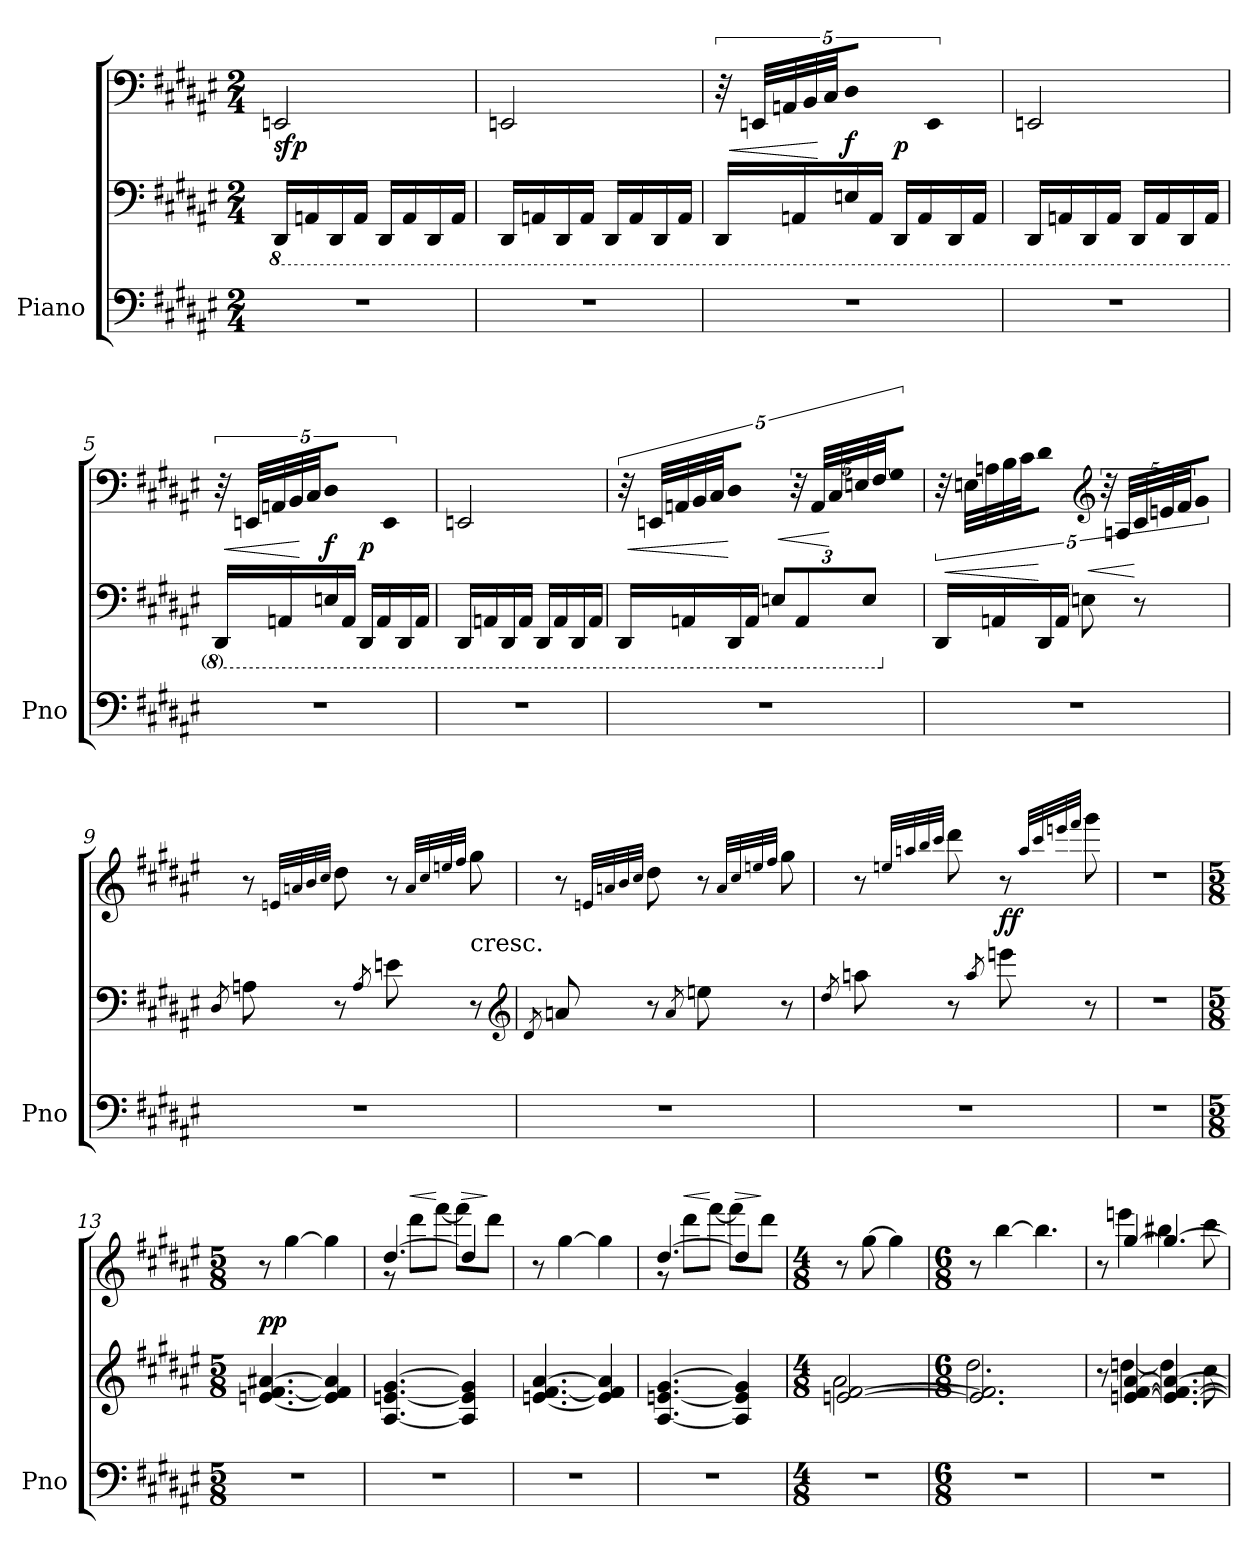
**kern	**kern	**kern	**dynam
*part1	*part1	*part1	*part1
*staff3	*staff2	*staff1	*staff1/2/3
*I"Piano	*	*	*
*I'Pno	*	*	*
*clefF4	*clefF4	*clefF4	*
*k[f#c#g#d#a#e#]	*k[f#c#g#d#a#e#]	*k[f#c#g#d#a#e#]	*
*F#:	*F#:	*F#:	*
*M2/4	*M2/4	*M2/4	*
*	*8ba	*	*
=1	=1	=1	=1
2r	16DDD#LL	2EEn	sfp
.	16AAAn	.	.
.	16DDD#	.	.
.	16AAAJJ	.	.
.	16DDD#LL	.	.
.	16AAA	.	.
.	16DDD#	.	.
.	16AAAJJ	.	.
=2	=2	=2	=2
2r	16DDD#LL	2EEn	.
.	16AAAn	.	.
.	16DDD#	.	.
.	16AAAJJ	.	.
.	16DDD#LL	.	.
.	16AAA	.	.
.	16DDD#	.	.
.	16AAAJJ	.	.
=3	=3	=3	=3
2r	16DDD#LL	40r	.
.	.	40EEnLLL	<
.	.	40AAn	.
.	16AAAn	.	.
.	.	40BB	.
.	.	40C#JJ	[
.	16EEn	8D#J	f
.	16AAAJJ	.	.
.	16DDD#LL	4EE	p
.	16AAA	.	.
.	16DDD#	.	.
.	16AAAJJ	.	.
=4	=4	=4	=4
2r	16DDD#LL	2EEn	.
.	16AAAn	.	.
.	16DDD#	.	.
.	16AAAJJ	.	.
.	16DDD#LL	.	.
.	16AAA	.	.
.	16DDD#	.	.
.	16AAAJJ	.	.
=5	=5	=5	=5
2r	16DDD#LL	40r	.
.	.	40EEnLLL	<
.	.	40AAn	.
.	16AAAn	.	.
.	.	40BB	.
.	.	40C#JJ	[
.	16EEn	8D#J	f
.	16AAAJJ	.	.
.	16DDD#LL	4EE	p
.	16AAA	.	.
.	16DDD#	.	.
.	16AAAJJ	.	.
=6	=6	=6	=6
2r	16DDD#LL	2EEn	.
.	16AAAn	.	.
.	16DDD#	.	.
.	16AAAJJ	.	.
.	16DDD#LL	.	.
.	16AAA	.	.
.	16DDD#	.	.
.	16AAAJJ	.	.
=7	=7	=7	=7
2r	16DDD#LL	40r	.
.	.	40EEnLLL	<
.	.	40AAn	.
.	16AAAn	.	.
.	.	40BB	.
.	.	40C#JJ	.
.	16DDD#	8D#J	[
.	16AAAJJ	.	.
.	12EEnL	40r	.
.	.	40AA/LLL	<
.	.	40C#	.
.	.	40En	.
.	12AAA	.	.
.	.	40F#JJ	.
.	.	8G#J	[
.	12EEJ	.	.
=8	=8	=8	=8
*	*X8ba	*	*
2r	16DD#LL	40r	.
.	.	40EnLLL	<
.	.	40An	.
.	16AAn	.	.
.	.	40B	.
.	.	40c#JJ	.
.	16DD#	8d#J	[
.	16AAJJ	.	.
*	*	*clefG2	*
.	8En	40r	.
.	.	40AnLLL	<
.	.	40c#	.
.	.	40en	.
.	.	40f#JJ	.
.	8r	8g#J	[
=9	=9	=9	=9
.	8qD#	.	.
2r	8An	8r	.
.	.	32qenLLL	.
.	.	32qan	.
.	.	32qb	.
.	.	32qcc#JJJ	.
.	8r	8dd#	.
.	8qA	.	.
.	8en	8r	.
.	.	32qaLLL	.
.	.	32qcc#	.
.	.	32qeen	.
.	.	32qff#JJJ	.
!	!	!LO:TX:c:t=cresc.	!
.	8r	8gg#	.
*	*clefG2	*	*
=10	=10	=10	=10
.	8qd#	.	.
2r	8an	8r	.
*	*	*8va	*
.	.	32qeenLLL	.
.	.	32qaan	.
.	.	32qbb	.
.	.	32qccc#JJJ	.
.	8r	8ddd#	.
.	8qa	.	.
.	8een	8r	.
.	.	32qaaLLL	.
.	.	32qccc#	.
.	.	32qeeen	.
.	.	32qfff#JJJ	.
.	8r	8ggg#	.
=11	=11	=11	=11
.	8qdd#	.	.
2r	8aan	8r	.
.	.	32qeeenLLL	.
.	.	32qaaan	.
.	.	32qbbb	.
.	.	32qcccc#JJJ	.
.	8r	8dddd#	.
.	8qaa	.	.
.	8eeen	8r	ff
.	.	32qaaaLLL	.
.	.	32qcccc#	.
.	.	32qeeeen	.
.	.	32qffff#JJJ	.
.	8r	8gggg#	.
=12	=12	=12	=12
*	*	*X8va	*
2r	2r	2r	.
=13	=13	=13	=13
*M5/8	*M5/8	*M5/8	*
3...r	[4.en [4.f# [4.a#X	8r	pp
.	.	[4gg#	.
.	4e] 4f#] 4a#]	4gg#]	.
=14	=14	=14	=14
*	*	*^	*
3...r	[4.A# [4.en [4.g#	[4.dd#	8r	.
!	!	!	!	!LO:HP:a
.	.	.	8ddd#L	<
.	.	.	[8fff#J	[
!	!	!	!	!LO:HP:a
.	4A#] 4e] 4g#]	4dd#]	8fff#L]	>
.	.	.	8ddd#J	]
*	*	*v	*v	*
=15	=15	=15	=15
3...r	[4.en [4.f# [4.a#	8r	.
.	.	[4gg#	.
.	4e] 4f#] 4a#]	4gg#]	.
=16	=16	=16	=16
*	*	*^	*
3...r	[4.A# [4.en [4.g#	[4.dd#	8r	.
!	!	!	!	!LO:HP:a
.	.	.	8ddd#L	<
.	.	.	[8fff#J	[
!	!	!	!	!LO:HP:a
.	4A#] 4e] 4g#]	4dd#]	8fff#L]	>
.	.	.	8ddd#J	]
*	*	*v	*v	*
=17	=17	=17	=17
*M4/8	*M4/8	*M4/8	*
*	*^	*	*
2r	[2en [2f#	2a#	8r	.
.	.	.	[8gg#	.
.	.	.	4gg#]	.
=18	=18	=18	=18	=18
*M6/8	*M6/8	*	*M6/8	*
2.r	2.e] 2.f#]	2.dd#	8r	.
.	.	.	[4bb	.
.	.	.	4.bb]	.
=19	=19	=19	=19	=19
*	*	*	*^	*
2.r	8r	8ryy	8r	8ryy	.
.	[4en [4f# [4a#	[4ddn	[4gg#	4eeen	.
.	4.e_ 4.f#_ 4.a#_	4dd]	4.gg#_	4bb#X	.
.	.	8cc#	.	8ccc#	.
*	*v	*v	*	*	*
*	*	*v	*v	*
=	=	=	=
*-	*-	*-	*-
